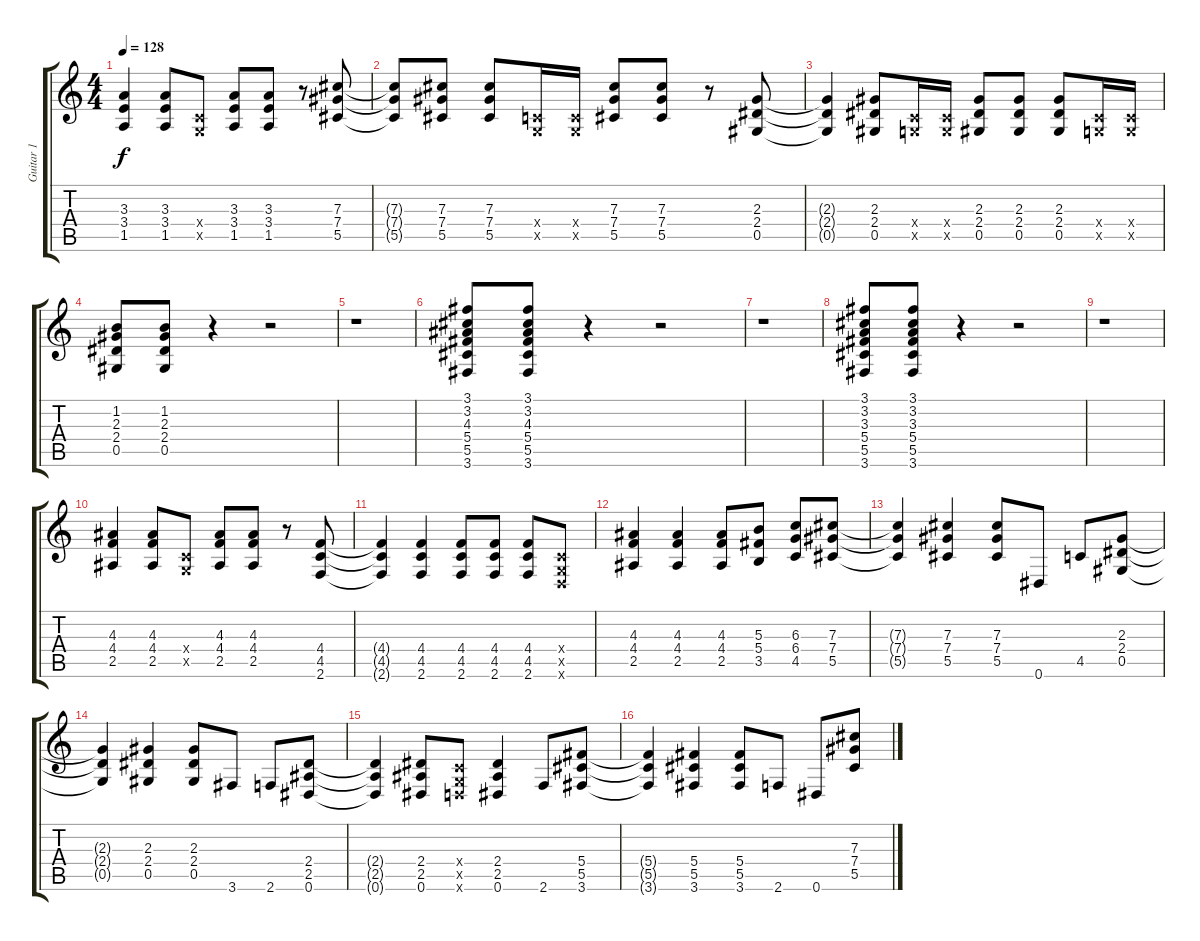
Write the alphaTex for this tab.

\track ("Guitar 1" "Guitar 1") {instrument distortionguitar}
\staff {score tabs}
\tuning (Eb4 Bb3 Gb3 Db3 Ab2 Eb2) {hide}
\ts (4 4)
\tempo 128
\clef g2
\ks c
(3.3{t} 3.4{t} 1.5{t}).4{dy f} (3.3 3.4 1.5).8 (-1.4{x} -1.5{x}).8 (3.3 3.4 1.5).8 (3.3 3.4 1.5).8 r.8 (7.3 7.4 5.5).8 |
(7.3{t} 7.4{t} 5.5{t}).8 (7.3 7.4 5.5).8 (7.3 7.4 5.5).8 (-1.4{x} -1.5{x}).16 (-1.4{x} -1.5{x}).16 (7.3 7.4 5.5).8 (7.3 7.4 5.5).8 r.8 (2.3 2.4 0.5).8 |
(2.3{t} 2.4{t} 0.5{t}).4 (2.3 2.4 0.5).8 (-1.4{x} -1.5{x}).16 (-1.4{x} -1.5{x}).16 (2.3 2.4 0.5).8 (2.3 2.4 0.5).8 (2.3 2.4 0.5).8 (-1.4{x} -1.5{x}).16 (-1.4{x} -1.5{x}).16 |
(1.2 2.3 2.4 0.5).8 (1.2 2.3 2.4 0.5).8 r.4 r.2 |
r.1 |
(3.1 3.2 4.3 5.4 5.5 3.6).8 (3.1 3.2 4.3 5.4 5.5 3.6).8 r.4 r.2 |
r.1 |
(3.1 3.2 3.3 5.4 5.5 3.6).8 (3.1 3.2 3.3 5.4 5.5 3.6).8 r.4 r.2 |
r.1 |
(4.3 4.4 2.5).4 (4.3 4.4 2.5).8 (-1.4{x} -1.5{x}).8 (4.3 4.4 2.5).8 (4.3 4.4 2.5).8 r.8 (4.4 4.5 2.6).8 |
(4.4{t} 4.5{t} 2.6{t}).4 (4.4 4.5 2.6).4 (4.4 4.5 2.6).8 (4.4 4.5 2.6).8 (4.4 4.5 2.6).8 (-1.4{x} -1.5{x} -1.6{x}).8 |
(4.3 4.4 2.5).4 (4.3 4.4 2.5).4 (4.3 4.4 2.5).8 (5.3 5.4 3.5).8 (6.3 6.4 4.5).8 (7.3 7.4 5.5).8 |
(7.3{t} 7.4{t} 5.5{t}).4 (7.3 7.4 5.5).4 (7.3 7.4 5.5).8 0.6.8 4.5.8 (2.3 2.4 0.5).8 |
(2.3{t} 2.4{t} 0.5{t}).4 (2.3 2.4 0.5).4 (2.3 2.4 0.5).8 3.6.8 2.6.8 (2.4 2.5 0.6).8 |
(2.4{t} 2.5{t} 0.6{t}).4 (2.4 2.5 0.6).8 (-1.4{x} -1.5{x} -1.6{x}).8 (2.4 2.5 0.6).4 2.6.8 (5.4 5.5 3.6).8 |
(5.4{t} 5.5{t} 3.6{t}).4 (5.4 5.5 3.6).4 (5.4 5.5 3.6).8 2.6.8 0.6.8 (7.3 7.4 5.5).8
